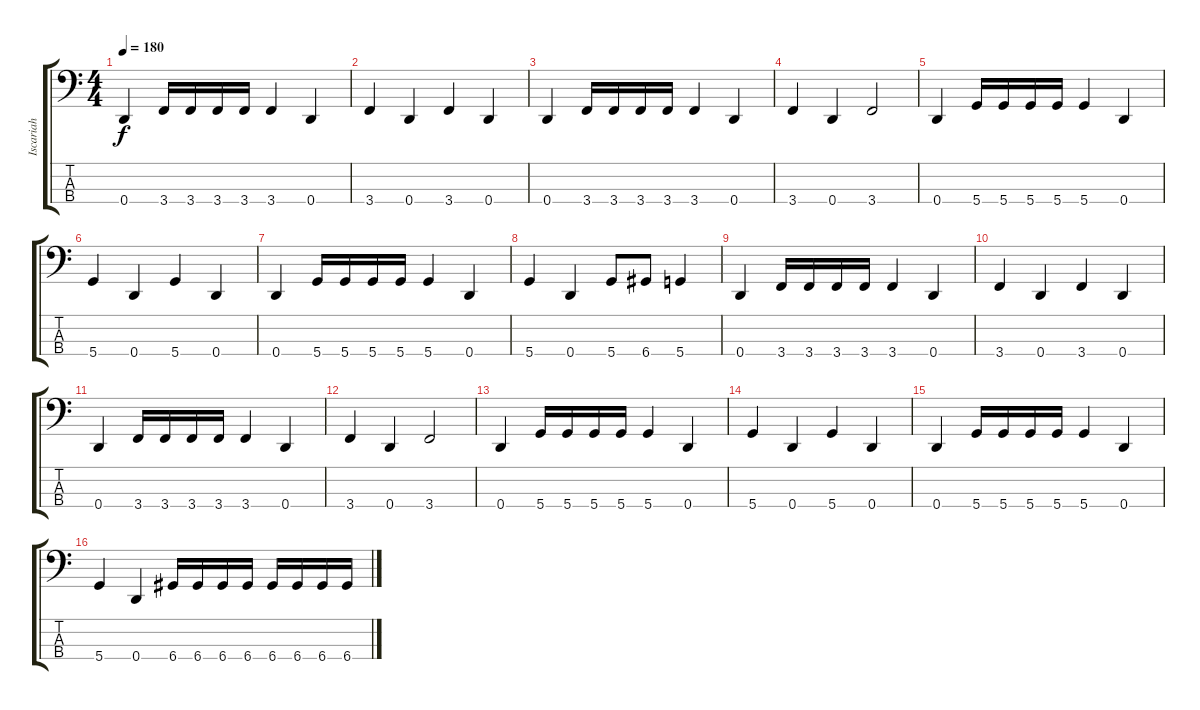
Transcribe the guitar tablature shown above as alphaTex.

\track ("Iscariah" "Iscariah") {instrument electricbasspick}
\staff {score tabs}
\tuning (F2 C2 G1 D1) {hide}
\ts (4 4)
\tempo 180
\clef f4
\ks c
0.4.4{dy f} 3.4.16 3.4.16 3.4.16 3.4.16 3.4.4 0.4.4 |
3.4.4 0.4.4 3.4.4 0.4.4 |
0.4.4 3.4.16 3.4.16 3.4.16 3.4.16 3.4.4 0.4.4 |
3.4.4 0.4.4 3.4.2 |
0.4.4 5.4.16 5.4.16 5.4.16 5.4.16 5.4.4 0.4.4 |
5.4.4 0.4.4 5.4.4 0.4.4 |
0.4.4 5.4.16 5.4.16 5.4.16 5.4.16 5.4.4 0.4.4 |
5.4.4 0.4.4 5.4.8 6.4.8 5.4.4 |
0.4.4 3.4.16 3.4.16 3.4.16 3.4.16 3.4.4 0.4.4 |
3.4.4 0.4.4 3.4.4 0.4.4 |
0.4.4 3.4.16 3.4.16 3.4.16 3.4.16 3.4.4 0.4.4 |
3.4.4 0.4.4 3.4.2 |
0.4.4 5.4.16 5.4.16 5.4.16 5.4.16 5.4.4 0.4.4 |
5.4.4 0.4.4 5.4.4 0.4.4 |
0.4.4 5.4.16 5.4.16 5.4.16 5.4.16 5.4.4 0.4.4 |
5.4.4 0.4.4 6.4.16 6.4.16 6.4.16 6.4.16 6.4.16 6.4.16 6.4.16 6.4.16
